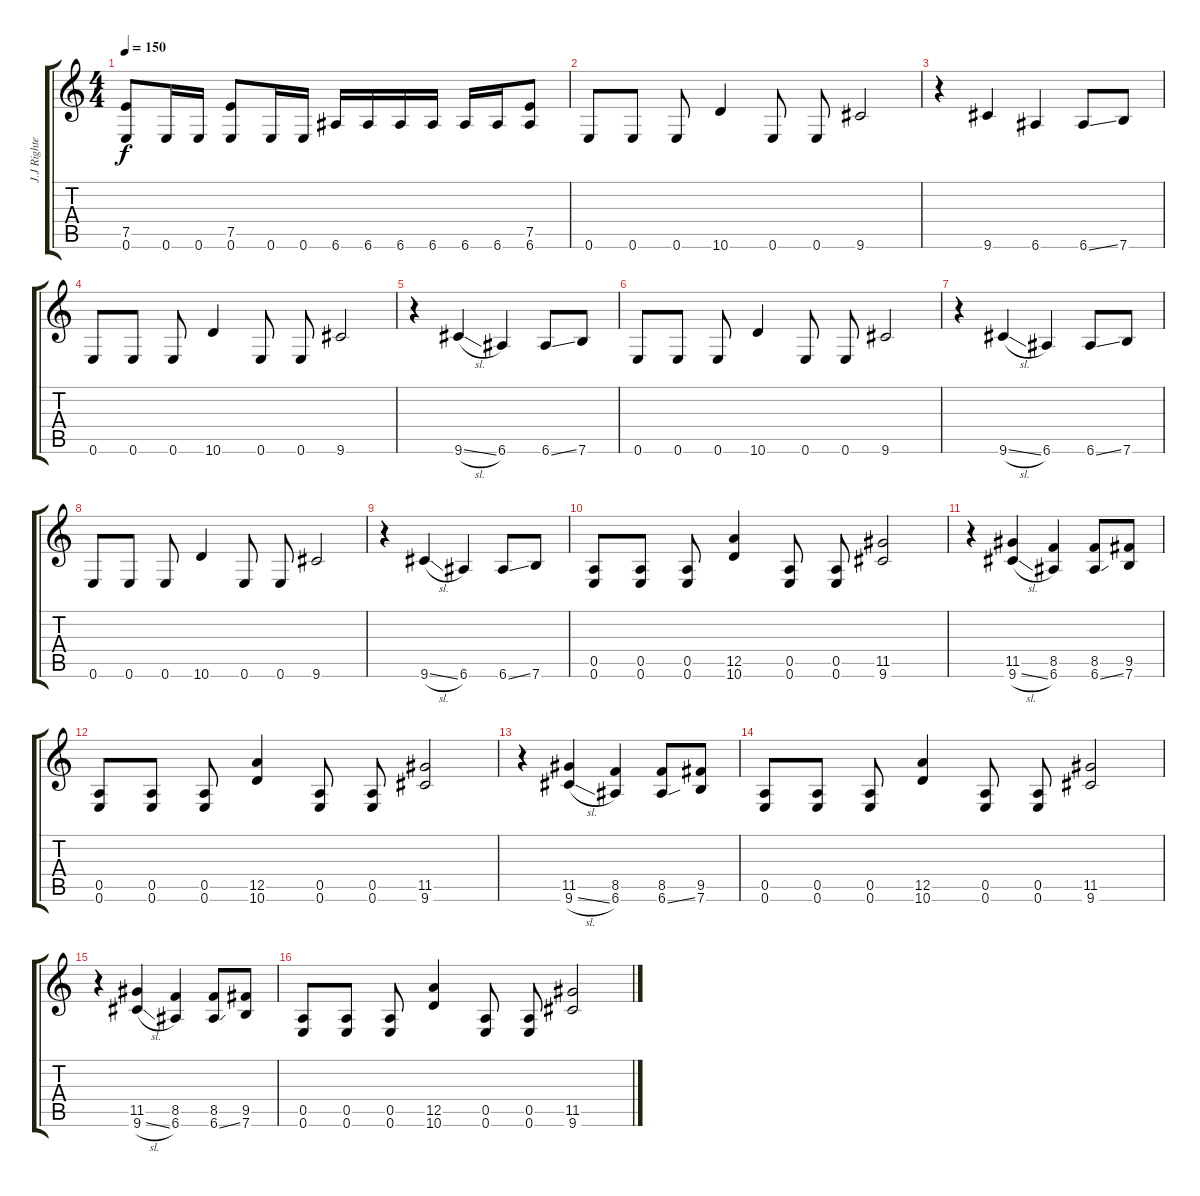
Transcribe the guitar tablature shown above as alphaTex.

\track ("J.J Righteous" "J.J Righte") {instrument distortionguitar}
\staff {score tabs}
\tuning (E4 B3 G3 D3 A2 E2) {hide}
\ts (4 4)
\tempo 150
\clef g2
\ks c
(7.5 0.6).8{dy f} 0.6.16 0.6.16 (7.5 0.6).8 0.6.16 0.6.16 6.6.16 6.6.16 6.6.16 6.6.16 6.6.16 6.6.16 (7.5 6.6).8 |
0.6.8 0.6.8 0.6.8 10.6.4 0.6.8 0.6.8 9.6.2 |
r.4 9.6.4 6.6.4 6.6{ss}.8 7.6.8 |
0.6.8 0.6.8 0.6.8 10.6.4 0.6.8 0.6.8 9.6.2 |
r.4 9.6{sl}.4 6.6.4 6.6{ss}.8 7.6.8 |
0.6.8 0.6.8 0.6.8 10.6.4 0.6.8 0.6.8 9.6.2 |
r.4 9.6{sl}.4 6.6.4 6.6{ss}.8 7.6.8 |
0.6.8 0.6.8 0.6.8 10.6.4 0.6.8 0.6.8 9.6.2 |
r.4 9.6{sl}.4 6.6.4 6.6{ss}.8 7.6.8 |
(0.5 0.6).8 (0.5 0.6).8 (0.5 0.6).8 (12.5 10.6).4 (0.5 0.6).8 (0.5 0.6).8 (11.5 9.6).2 |
r.4 (11.5 9.6{sl}).4 (8.5 6.6).4 (8.5 6.6{ss}).8 (9.5 7.6).8 |
(0.5 0.6).8 (0.5 0.6).8 (0.5 0.6).8 (12.5 10.6).4 (0.5 0.6).8 (0.5 0.6).8 (11.5 9.6).2 |
r.4 (11.5 9.6{sl}).4 (8.5 6.6).4 (8.5 6.6{ss}).8 (9.5 7.6).8 |
(0.5 0.6).8 (0.5 0.6).8 (0.5 0.6).8 (12.5 10.6).4 (0.5 0.6).8 (0.5 0.6).8 (11.5 9.6).2 |
r.4 (11.5 9.6{sl}).4 (8.5 6.6).4 (8.5 6.6{ss}).8 (9.5 7.6).8 |
(0.5 0.6).8 (0.5 0.6).8 (0.5 0.6).8 (12.5 10.6).4 (0.5 0.6).8 (0.5 0.6).8 (11.5 9.6).2
